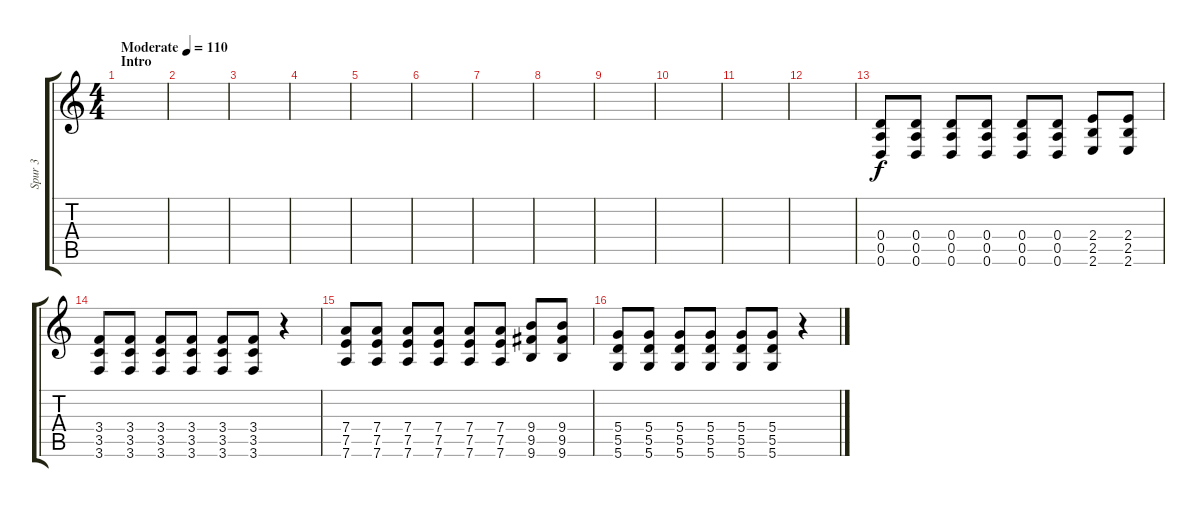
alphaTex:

\track ("Spur 3" "Spur 3") {instrument distortionguitar}
\staff {score tabs}
\tuning (E4 B3 G3 D3 A2 D2) {hide}
\ts (4 4)
\section ("" "Intro")
\tempo (110 "Moderate")
\clef g2
\ks c
|
|
|
|
|
|
|
|
|
|
|
|
(0.4 0.5 0.6).8 (0.4 0.5 0.6).8 (0.4 0.5 0.6).8 (0.4 0.5 0.6).8 (0.4 0.5 0.6).8 (0.4 0.5 0.6).8 (2.4 2.5 2.6).8 (2.4 2.5 2.6).8 |
(3.4 3.5 3.6).8 (3.4 3.5 3.6).8 (3.4 3.5 3.6).8 (3.4 3.5 3.6).8 (3.4 3.5 3.6).8 (3.4 3.5 3.6).8 r.4 |
(7.4 7.5 7.6).8 (7.4 7.5 7.6).8 (7.4 7.5 7.6).8 (7.4 7.5 7.6).8 (7.4 7.5 7.6).8 (7.4 7.5 7.6).8 (9.4 9.5 9.6).8 (9.4 9.5 9.6).8 |
(5.4 5.5 5.6).8 (5.4 5.5 5.6).8 (5.4 5.5 5.6).8 (5.4 5.5 5.6).8 (5.4 5.5 5.6).8 (5.4 5.5 5.6).8 r.4
